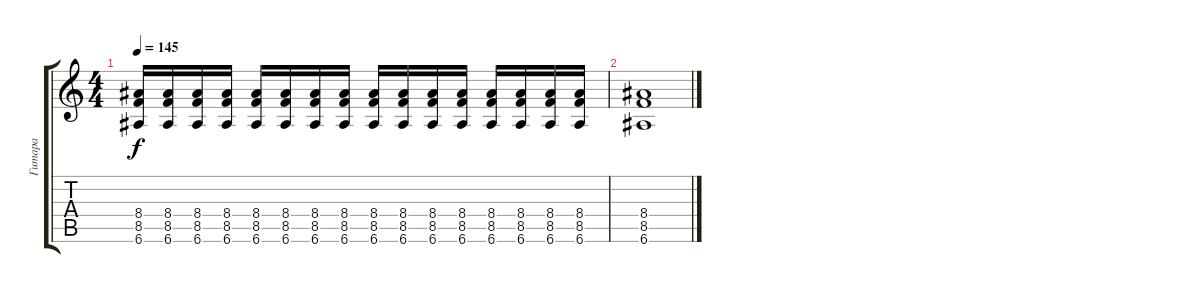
\track ("Гитара" "Гитара") {instrument distortionguitar}
\staff {score tabs}
\tuning (E4 B3 G3 D3 A2 E2) {hide}
\ts (4 4)
\tempo 145
\clef g2
\ks c
(8.4 8.5 6.6).16{dy f} (8.4 8.5 6.6).16 (8.4 8.5 6.6).16 (8.4 8.5 6.6).16 (8.4 8.5 6.6).16 (8.4 8.5 6.6).16 (8.4 8.5 6.6).16 (8.4 8.5 6.6).16 (8.4 8.5 6.6).16 (8.4 8.5 6.6).16 (8.4 8.5 6.6).16 (8.4 8.5 6.6).16 (8.4 8.5 6.6).16 (8.4 8.5 6.6).16 (8.4 8.5 6.6).16 (8.4 8.5 6.6).16 |
(8.4 8.5 6.6).1
